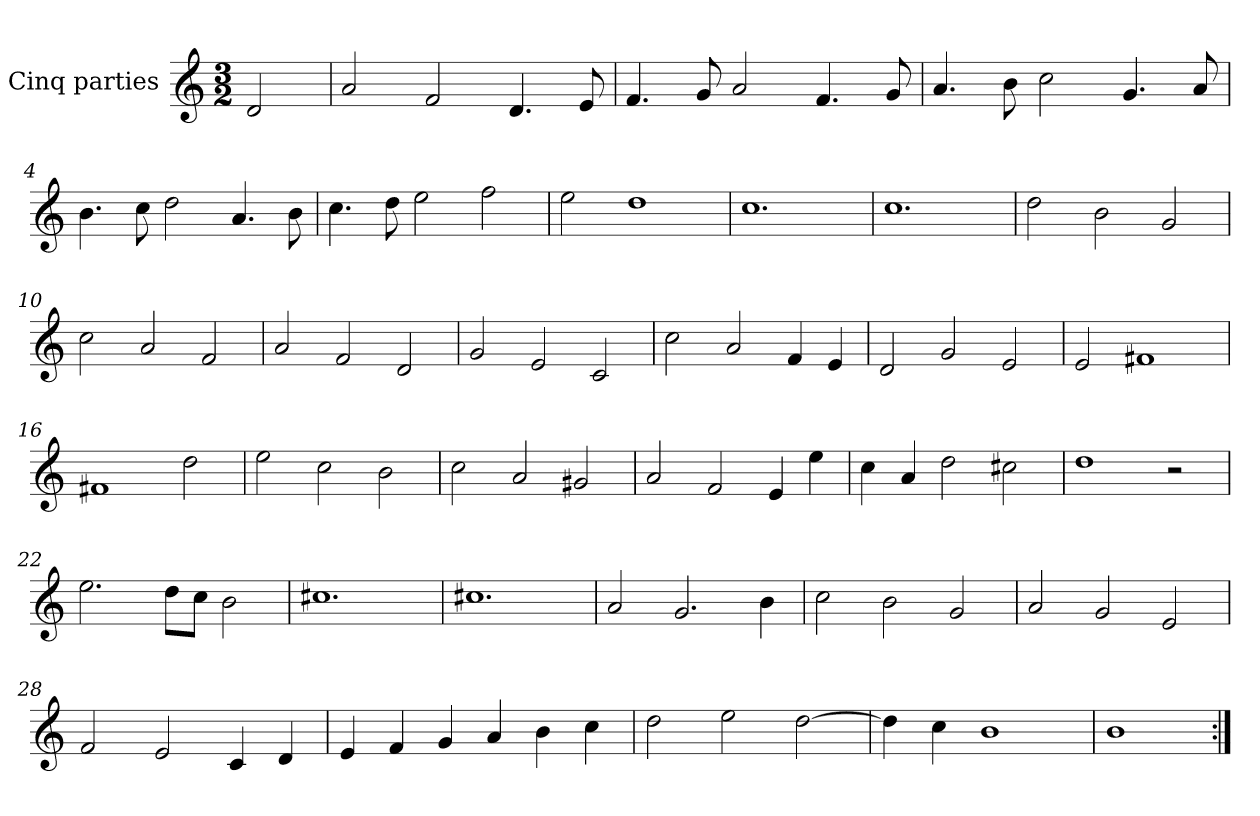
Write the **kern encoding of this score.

**kern
*part1
*staff1
*I"Cinq parties
*clefG2
*k[]
*M3/2
*MM180
=
2d/
=1
2a/
2f/
4.d/
8e/
=2
4.f/
8g/
2a/
4.f/
8g/
=3
4.a/
8b\
2cc\
4.g/
8a/
=4
4.b\
8cc\
2dd\
4.a/
8b\
=5
4.cc\
8dd\
2ee\
2ff\
=6
2ee\
1dd
=7
1.cc
=8
1.cc
=9
2dd\
2b\
2g/
=10
2cc\
2a/
2f/
=11
2a/
2f/
2d/
=12
2g/
2e/
2c/
=13
2cc\
2a/
4f/
4e/
=14
2d/
2g/
2e/
=15
2e/
1f#X
=16
1f#X
2dd\
=17
2ee\
2cc\
2b\
=18
2cc\
2a/
2g#X/
=19
2a/
2f/
4e/
4ee\
=20
4cc\
4a/
2dd\
2cc#X\
=21
1dd
2r
=22
2.ee\
8dd\L
8cc\J
2b\
=23
1.cc#X
=24
1.cc#X
=25
2a/
2.g/
4b\
=26
2cc\
2b\
2g/
=27
2a/
2g/
2e/
=28
2f/
2e/
4c/
4d/
=29
4e/
4f/
4g/
4a/
4b\
4cc\
=30
2dd\
2ee\
[2dd\
=31
4dd\]
4cc\
1b
=32
1b
=:|!
*-
